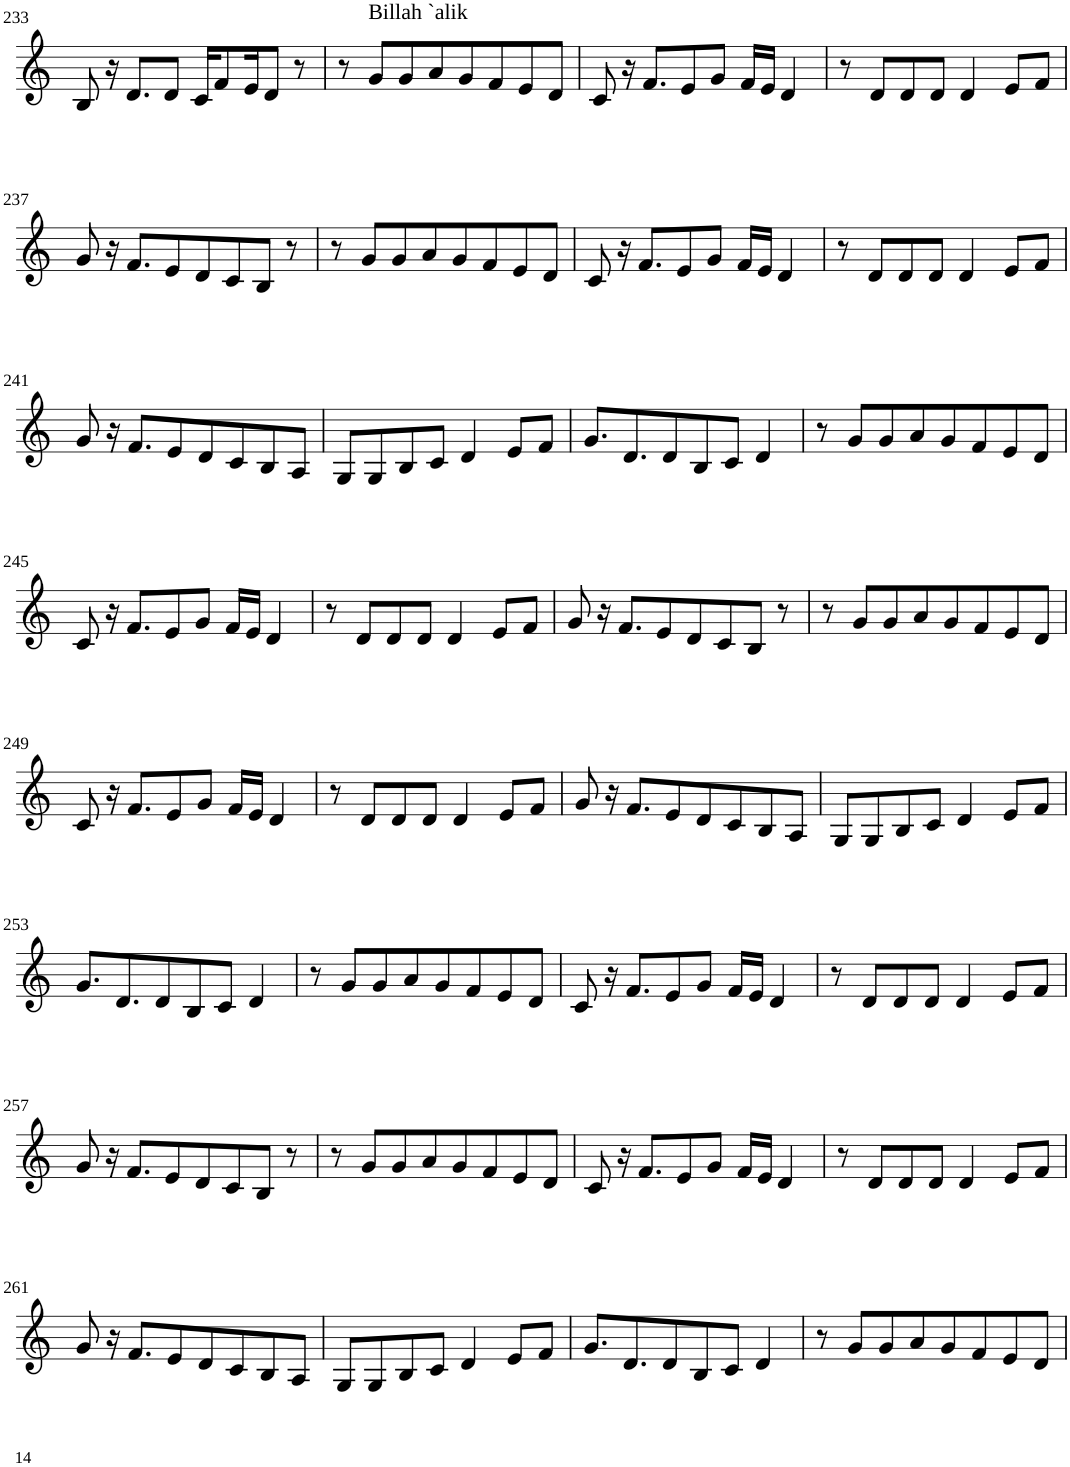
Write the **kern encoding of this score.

**kern
*part1
*staff1
*I"Violin
!!LO:PB:g=z
*clefG2
*k[]
*M8/8
=233
8B/
16r
8.d/L
8d/J
16c/KL
8f/
16e/K
8d/J
8r
=234
8r
!LO:TX:a:t=Billah `alik
8g/L
8g/
8a/
8g/
8f/
8e/
8d/J
=235
8c/
16r
8.f/L
8e/
8g/J
16f/LL
16e/JJ
4d/
=236
8r
8d/L
8d/
8d/J
4d/
8e/L
8f/J
!!LO:LB:g=z
=237
8g/
16r
8.f/L
8e/
8d/
8c/
8B/J
8r
=238
8r
8g/L
8g/
8a/
8g/
8f/
8e/
8d/J
=239
8c/
16r
8.f/L
8e/
8g/J
16f/LL
16e/JJ
4d/
=240
8r
8d/L
8d/
8d/J
4d/
8e/L
8f/J
!!LO:LB:g=z
=241
8g/
16r
8.f/L
8e/
8d/
8c/
8B/
8A/J
=242
8G/L
8G/
8B/
8c/J
4d/
8e/L
8f/J
=243
8.g/L
8.d/
8d/
8B/
8c/J
4d/
=244
8r
8g/L
8g/
8a/
8g/
8f/
8e/
8d/J
!!LO:LB:g=z
=245
8c/
16r
8.f/L
8e/
8g/J
16f/LL
16e/JJ
4d/
=246
8r
8d/L
8d/
8d/J
4d/
8e/L
8f/J
=247
8g/
16r
8.f/L
8e/
8d/
8c/
8B/J
8r
=248
8r
8g/L
8g/
8a/
8g/
8f/
8e/
8d/J
!!LO:LB:g=z
=249
8c/
16r
8.f/L
8e/
8g/J
16f/LL
16e/JJ
4d/
=250
8r
8d/L
8d/
8d/J
4d/
8e/L
8f/J
=251
8g/
16r
8.f/L
8e/
8d/
8c/
8B/
8A/J
=252
8G/L
8G/
8B/
8c/J
4d/
8e/L
8f/J
!!LO:LB:g=z
=253
8.g/L
8.d/
8d/
8B/
8c/J
4d/
=254
8r
8g/L
8g/
8a/
8g/
8f/
8e/
8d/J
=255
8c/
16r
8.f/L
8e/
8g/J
16f/LL
16e/JJ
4d/
=256
8r
8d/L
8d/
8d/J
4d/
8e/L
8f/J
!!LO:LB:g=z
=257
8g/
16r
8.f/L
8e/
8d/
8c/
8B/J
8r
=258
8r
8g/L
8g/
8a/
8g/
8f/
8e/
8d/J
=259
8c/
16r
8.f/L
8e/
8g/J
16f/LL
16e/JJ
4d/
=260
8r
8d/L
8d/
8d/J
4d/
8e/L
8f/J
!!LO:LB:g=z
=261
8g/
16r
8.f/L
8e/
8d/
8c/
8B/
8A/J
=262
8G/L
8G/
8B/
8c/J
4d/
8e/L
8f/J
=263
8.g/L
8.d/
8d/
8B/
8c/J
4d/
=264
8r
8g/L
8g/
8a/
8g/
8f/
8e/
8d/J
=
*-
